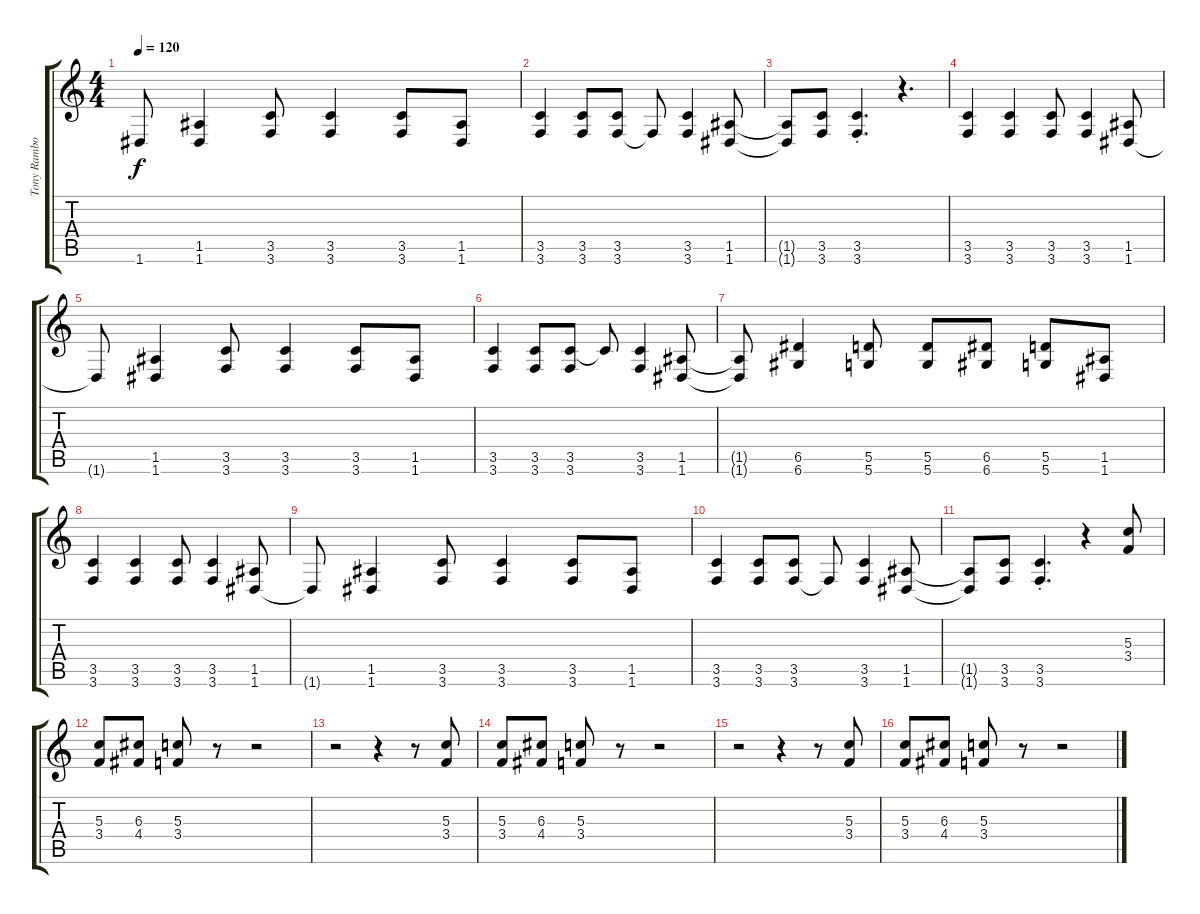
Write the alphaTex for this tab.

\track ("Tony Rambola [Guitar]" "Tony Rambo") {instrument overdrivenguitar}
\staff {score tabs}
\tuning (E4 B3 G3 D3 A2 D2) {hide}
\ts (4 4)
\tempo 120
\clef g2
\ks c
1.6{t}.8{dy f} (1.5 1.6).4 (3.5 3.6).8 (3.5 3.6).4 (3.5 3.6).8 (1.5 1.6).8 |
(3.5 3.6).4 (3.5 3.6).8 (3.5 3.6).8 3.6{t}.8 (3.5 3.6).4 (1.5 1.6).8 |
(1.5{t} 1.6{t}).8 (3.5 3.6).8 (3.5{st} 3.6{st}).4{d} r.4{d} |
(3.5 3.6).4 (3.5 3.6).4 (3.5 3.6).8 (3.5 3.6).4 (1.5 1.6).8 |
1.6{t}.8 (1.5 1.6).4 (3.5 3.6).8 (3.5 3.6).4 (3.5 3.6).8 (1.5 1.6).8 |
(3.5 3.6).4 (3.5 3.6).8 (3.5 3.6).8 3.5{t}.8 (3.5 3.6).4 (1.5 1.6).8 |
(1.5{t} 1.6{t}).8 (6.5 6.6).4 (5.5 5.6).8 (5.5 5.6).8 (6.5 6.6).8 (5.5 5.6).8 (1.5 1.6).8 |
(3.5 3.6).4 (3.5 3.6).4 (3.5 3.6).8 (3.5 3.6).4 (1.5 1.6).8 |
1.6{t}.8 (1.5 1.6).4 (3.5 3.6).8 (3.5 3.6).4 (3.5 3.6).8 (1.5 1.6).8 |
(3.5 3.6).4 (3.5 3.6).8 (3.5 3.6).8 3.6{t}.8 (3.5 3.6).4 (1.5 1.6).8 |
(1.5{t} 1.6{t}).8 (3.5 3.6).8 (3.5{st} 3.6{st}).4{d} r.4 (5.3 3.4).8 |
(5.3 3.4).8 (6.3 4.4).8 (5.3 3.4).8 r.8 r.2 |
r.2 r.4 r.8 (5.3 3.4).8 |
(5.3 3.4).8 (6.3 4.4).8 (5.3 3.4).8 r.8 r.2 |
r.2 r.4 r.8 (5.3 3.4).8 |
(5.3 3.4).8 (6.3 4.4).8 (5.3 3.4).8 r.8 r.2
